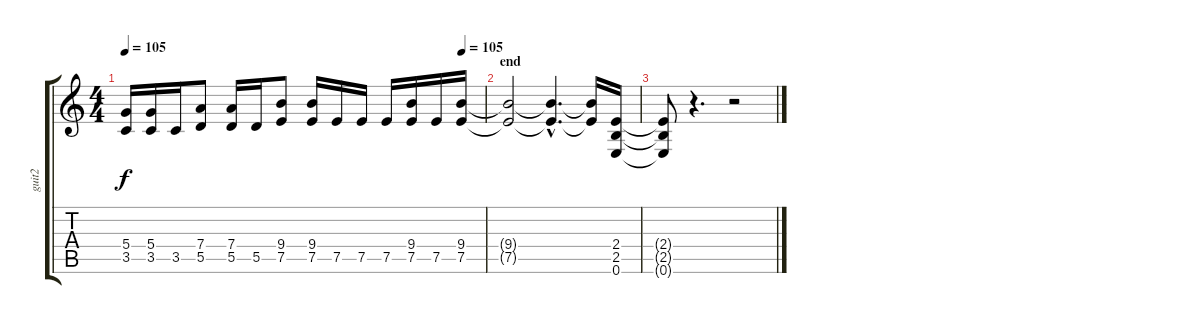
\track ("guit2" "guit2") {instrument distortionguitar}
\staff {score tabs}
\tuning (E4 B3 G3 D3 A2 E2) {hide}
\ts (4 4)
\tempo 105
\tempo (105 0.9375)
\clef g2
\ks c
(5.4{t} 3.5{t}).16{dy f} (5.4 3.5).16 3.5.16 (7.4 5.5).8 (7.4 5.5).16 5.5.16 (9.4 7.5).8 (9.4 7.5).16 7.5.16 7.5.16 7.5.16 (9.4 7.5).16 7.5.16 (9.4 7.5).16 |
\section ("" "end")
(9.4{t} 7.5{t}).2 (9.4{hac t} 7.5{hac t}).4{d} (9.4{t} 7.5{t}).16 (2.4 2.5 0.6).16 |
(2.4{t} 2.5{t} 0.6{t}).8 r.4{d} r.2
